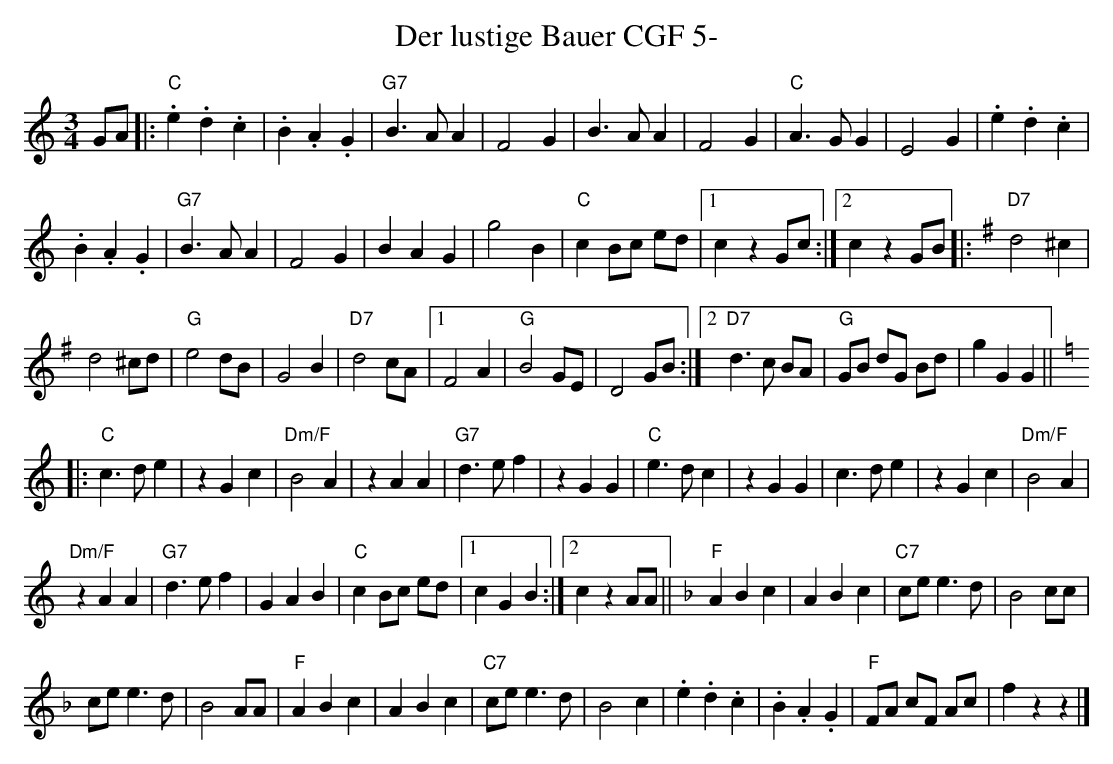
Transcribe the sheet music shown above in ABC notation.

X:1
T:Der lustige Bauer CGF 5-
M:3/4
L:1/4
K:Cmaj
G/2A/2 |: "C".e .d .c | .B.A.G | "G7"B>A A | F2 G | B>A A | F2 G | "C"A>G G | E2 G | .e.d.c |
.B.A.G | "G7"B>A A | F2 G | BAG | g2 B | "C"c B/2c/2 e/2d/2 |1 c z G/2c/2 :|2 c z G/2B/2 |: [K:Gmaj] "D7"d2 ^c |
d2 ^c/2d/2 | "G"e2 d/2B/2 | G2 B | "D7"d2 c/2A/2 |1 F2 A | "G"B2 G/2E/2 | D2 G/2B/2 :|2 "D7"d>c B/2A/2 | "G"G/2B/2 d/2G/2 B/2d/2 | g GG || [K:Cmaj]
|:  "C"c>d e | z Gc | "Dm/F"B2A | z AA | "G7"d>e f | z GG | "C"e>dc | z GG | c>de | zGc | "Dm/F"B2A |
"Dm/F"zAA | "G7"d>ef | GAB | "C"c B/2c/2 e/2d/2 |1 cGB :|2 c z A/2A/2 || [K:Fmaj] "F"ABc | ABc | "C7"c/2e/2 e>d | B2 c/2c/2 |
c/2e/2 e>d | B2 A/2A/2 | "F"ABc | ABc | "C7"c/2e/2 e>d | B2c | .e.d.c | .B.A.G | "F"F/2A/2 c/2F/2 A/2c/2 | f zz |]
